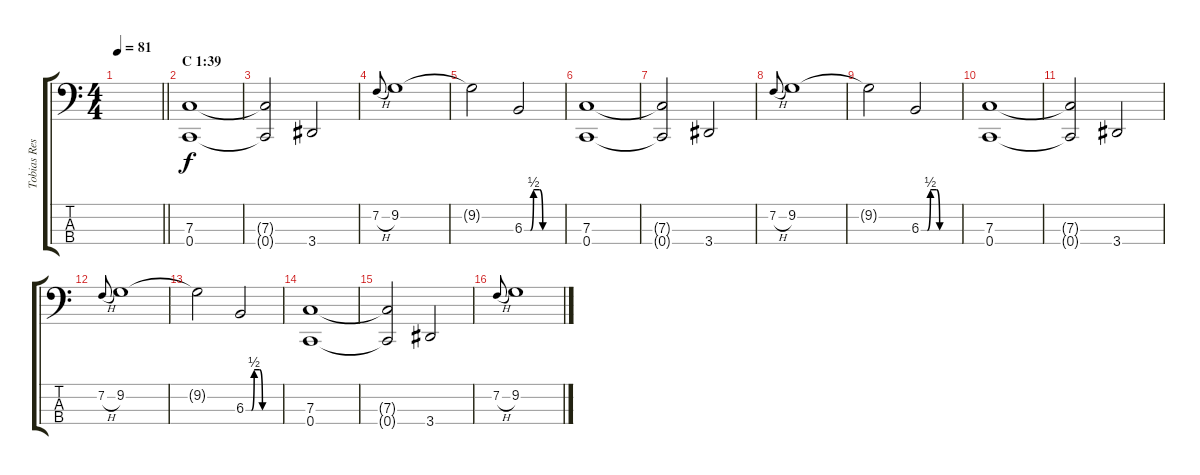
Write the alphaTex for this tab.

\track ("Tobias Resch (Bass Guitar) C Tuning" "Tobias Res") {instrument contrabass}
\staff {score tabs}
\tuning (Eb2 Bb1 F1 C1) {hide}
\ts (4 4)
\tempo 81
\clef f4
\barLineRight lightlight
\ks c
|
\section ("" "C 1:39")
(7.3 0.4).1{volume 7} |
(7.3{t} 0.4{t}).2 3.4.2 |
7.2{h}.8{gr onbeat} 9.2.1 |
9.2{t}.2 6.3{be (custom 0 0 10 0 15 2 25 2 30 0 60 0)}.2 |
(7.3 0.4).1 |
(7.3{t} 0.4{t}).2 3.4.2 |
7.2{h}.8{gr onbeat} 9.2.1 |
9.2{t}.2 6.3{be (custom 0 0 10 0 15 2 25 2 30 0 60 0)}.2 |
(7.3 0.4).1 |
(7.3{t} 0.4{t}).2 3.4.2 |
7.2{h}.8{gr onbeat} 9.2.1 |
9.2{t}.2 6.3{be (custom 0 0 10 0 15 2 25 2 30 0 60 0)}.2 |
(7.3 0.4).1 |
(7.3{t} 0.4{t}).2 3.4.2 |
7.2{h}.8{gr onbeat} 9.2.1
